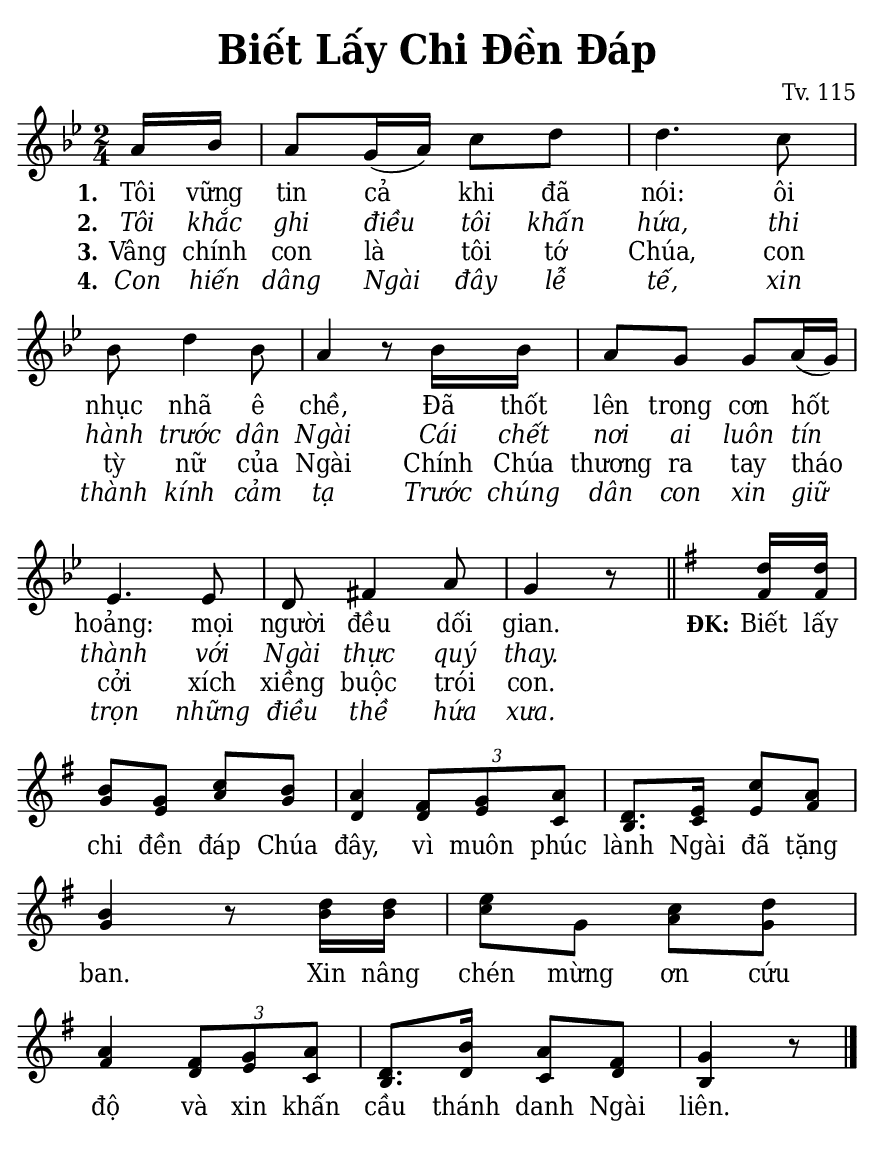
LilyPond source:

% Cài đặt chung\
\version "2.22.1"
\include "english.ly"

\header {
  title = \markup { \fontsize #1 "Biết Lấy Chi Đền Đáp" }
  composer = "Tv. 115"
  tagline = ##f
}

% Nhạc phiên khúc
nhacPhienKhucSop = \relative c'' {
  \partial 8 a16 bf |
  a8 g16 (a) c8 d |
  d4. c8 |
  bf d4 bf8 |
  a4 r8 bf16 bf |
  a8 g g a16 (g) |
  ef4. ef8 |
  d fs4 a8 |
  \partial 4. g4 r8 \bar "||"
  
  \set Staff.printKeyCancellation = ##f
  \set Staff.explicitKeySignatureVisibility = #end-of-line-invisible
  \key g \major
  \partial 8 d'16 d |
  b8 g c b |
  a4 \tuplet 3/2 { fs8 g a } |
  d,8. e16 c'8 a |
  b4 r8 d16 d |
  e8 g, c d |
  a4 \tuplet 3/2 { fs8 g a } |
  d,8. b'16 a8 fs |
  g4 r8 \bar "|."
}

nhacPhienKhucAlto = \relative c' {
  r8 |
  R2*7
  r4.
  
  \set Staff.printKeyCancellation = ##f
  \set Staff.explicitKeySignatureVisibility = #end-of-line-invisible
  \key g \major
  fs16 fs |
  g8 e a g |
  d4 \tuplet 3/2 { d8 e c } |
  b8. c16 e8 fs |
  g4 r8 b16 b |
  c8 g a g |
  fs4 \tuplet 3/2 { d8 e c } |
  b8. d16 c8 d |
  b4 r8
}

% Lời phiên khúc
loiPhienKhucSop = \lyrics {
  <<
    {
      \set stanza = "1."
      Tôi vững tin cả khi đã nói:
      ôi nhục nhã ê chề,
      Đã thốt lên trong cơn hốt hoảng:
      mọi người đều dối gian.
    }
    \new Lyrics {
	    \set associatedVoice = "beSop"
	    \set stanza = "2."
      \override Lyrics.LyricText.font-shape = #'italic
	    Tôi khắc ghi điều tôi khấn hứa,
	    thi hành trước dân Ngài
	    Cái chết nơi ai luôn tín thành với Ngài thực quý thay.
    }
    \new Lyrics {
	    \set associatedVoice = "beSop"
	    \set stanza = "3."
	    Vâng chính con là tôi tớ Chúa,
	    con tỳ nữ của Ngài
	    Chính Chúa thương ra tay
	    tháo cởi xích xiềng buộc trói con.
    }
    \new Lyrics {
	    \set associatedVoice = "beSop"
	    \set stanza = "4."
      \override Lyrics.LyricText.font-shape = #'italic
	    Con hiến dâng Ngài đây lễ tế,
	    xin thành kính cảm tạ
	    Trước chúng dân con xin giữ trọn
	    những điều thề hứa xưa.
    }
  >>
  \set stanza = "ĐK:"
  Biết lấy chi đền đáp Chúa đây,
  vì muôn phúc lành Ngài đã tặng ban.
  Xin nâng chén mừng ơn cứu độ
  và xin khấn cầu thánh danh Ngài liên.
}

% Dàn trang
\paper {
  #(set-paper-size "a5")
  top-margin = 3\mm
  bottom-margin = 3\mm
  left-margin = 3\mm
  right-margin = 3\mm
  indent = #0
  #(define fonts
	 (make-pango-font-tree "Deja Vu Serif Condensed"
	 		       "Deja Vu Serif Condensed"
			       "Deja Vu Serif Condensed"
			       (/ 20 20)))
  print-page-number = ##f
  system-system-spacing = #'((basic-distance . 0.1) (padding . 2.5))
}

TongNhip = {
  \key bf \major \time 2/4
  \set Timing.beamExceptions = #'()
  \set Timing.baseMoment = #(ly:make-moment 1/4)
}

% Đổi kích thước nốt cho bè phụ
notBePhu =
#(define-music-function (font-size music) (number? ly:music?)
   (for-some-music
     (lambda (m)
       (if (music-is-of-type? m 'rhythmic-event)
           (begin
             (set! (ly:music-property m 'tweaks)
                   (cons `(font-size . ,font-size)
                         (ly:music-property m 'tweaks)))
             #t)
           #f))
     music)
   music)

\score {
  \new ChoirStaff <<
    \new Staff \with {
        \consists "Merge_rests_engraver"
        printPartCombineTexts = ##f
      }
      <<
      \new Voice \TongNhip \partCombine 
        \nhacPhienKhucSop
        \notBePhu -1 { \nhacPhienKhucAlto }
      \new NullVoice = beSop \nhacPhienKhucSop
      \new Lyrics \lyricsto beSop \loiPhienKhucSop
      >>
  >>
  \layout {
    \override Lyrics.LyricSpace.minimum-distance = #1.5
    \override Score.BarNumber.break-visibility = ##(#f #f #f)
    \override Score.SpacingSpanner.uniform-stretching = ##t
  } 
}
